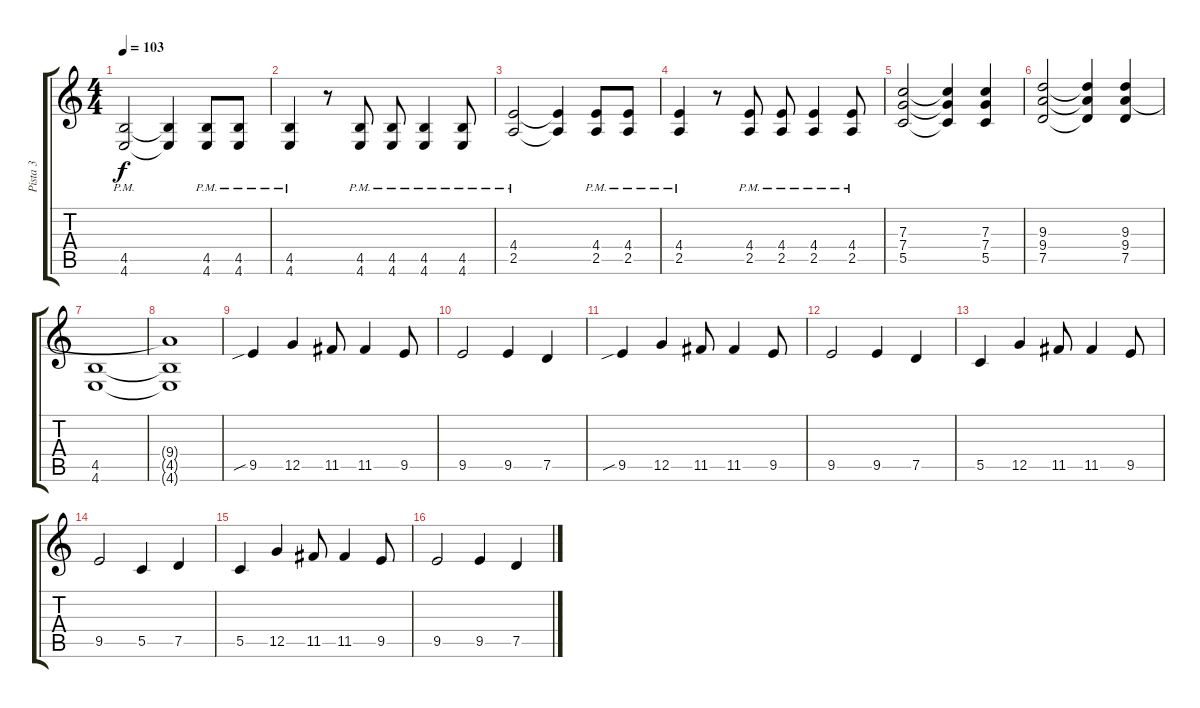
\track ("Pista 3" "Pista 3") {instrument distortionguitar}
\staff {score tabs}
\tuning (D4 A3 F3 C3 G2 C2) {hide}
\ts (4 4)
\tempo 103
\clef g2
\ks c
(4.5{pm} 4.6{pm}).2{dy f} (4.5{t} 4.6{t}).4 (4.5{pm} 4.6{pm}).8 (4.5{pm} 4.6{pm}).8 |
(4.5{pm} 4.6{pm}).4 r.8 (4.5{pm} 4.6{pm}).8 (4.5{pm} 4.6{pm}).8 (4.5{pm} 4.6{pm}).4 (4.5{pm} 4.6{pm}).8 |
(4.4{pm} 2.5{pm}).2 (4.4{t} 2.5{t}).4 (4.4{pm} 2.5{pm}).8 (4.4{pm} 2.5{pm}).8 |
(4.4{pm} 2.5{pm}).4 r.8 (4.4{pm} 2.5{pm}).8 (4.4{pm} 2.5{pm}).8 (4.4{pm} 2.5{pm}).4 (4.4{pm} 2.5{pm}).8 |
(7.3 7.4 5.5).2 (7.3{t} 7.4{t} 5.5{t}).4 (7.3 7.4 5.5).4 |
(9.3 9.4 7.5).2 (9.3{t} 9.4{t} 7.5{t}).4 (9.3 9.4 7.5).4 |
(4.5 4.6).1 |
(9.4{t} 4.5{t} 4.6{t}).1 |
9.5{sib}.4 12.5.4 11.5.8 11.5.4 9.5.8 |
9.5.2 9.5.4 7.5.4 |
9.5{sib}.4 12.5.4 11.5.8 11.5.4 9.5.8 |
9.5.2 9.5.4 7.5.4 |
5.5.4 12.5.4 11.5.8 11.5.4 9.5.8 |
9.5.2 5.5.4 7.5.4 |
5.5.4 12.5.4 11.5.8 11.5.4 9.5.8 |
9.5.2 9.5.4 7.5.4
